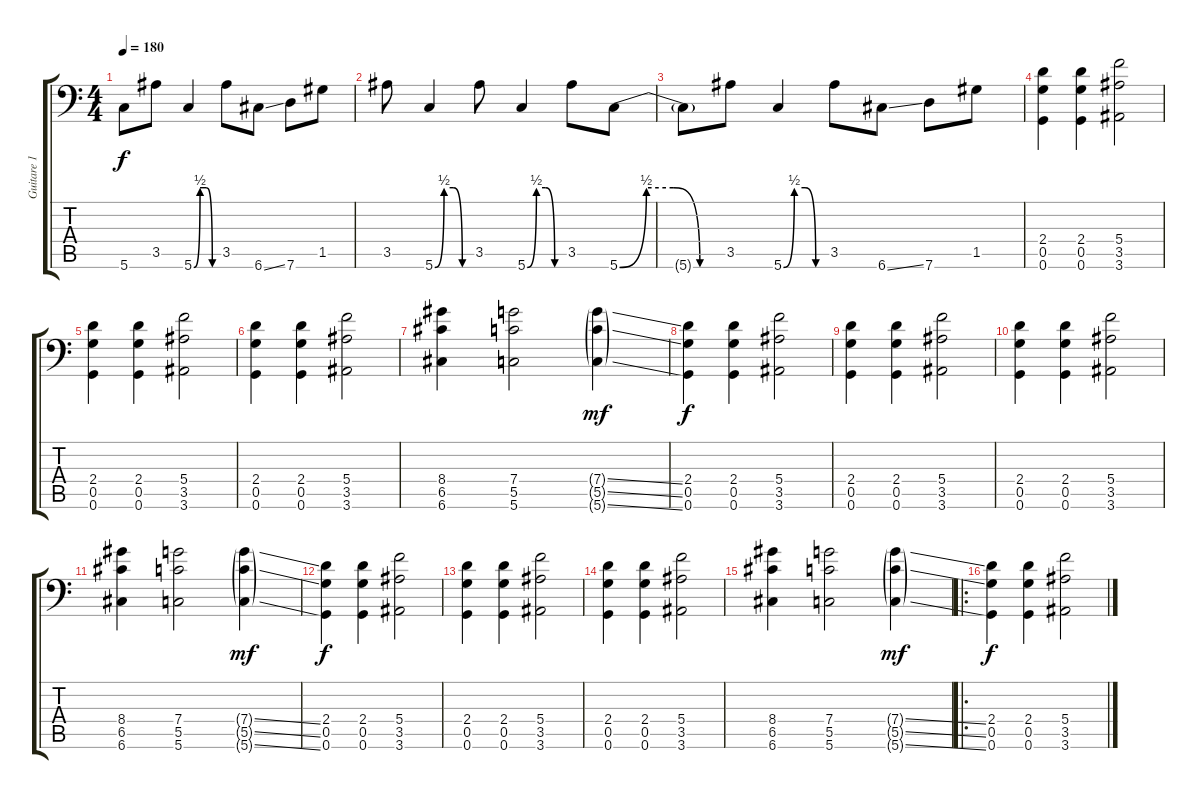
\track ("Guitare 1" "Guitare 1") {instrument overdrivenguitar}
\staff {score tabs}
\tuning (D4 A3 F3 C3 G2 G1) {hide}
\ts (4 4)
\tempo 180
\clef f4
\ks c
5.6{t}.8{dy f} 3.5.8 5.6{be (custom 0 0 15 2 30 2 45 0 60 0)}.4 3.5.8 6.6{ss}.8 7.6.8 1.5.8 |
3.5.8 5.6{be (custom 0 0 15 2 30 2 45 0 60 0)}.4 3.5.8 5.6{be (custom 0 0 15 2 30 2 45 0 60 0)}.4 3.5.8 5.6{be (custom 0 0 15 2 30 2 45 0 60 0)}.8 |
5.6{t}.8 3.5.8 5.6{be (custom 0 0 15 2 30 2 45 0 60 0)}.4 3.5.8 6.6{ss}.8 7.6.8 1.5.8 |
(2.4 0.5 0.6).4 (2.4 0.5 0.6).4 (5.4 3.5 3.6).2 |
(2.4 0.5 0.6).4 (2.4 0.5 0.6).4 (5.4 3.5 3.6).2 |
(2.4 0.5 0.6).4 (2.4 0.5 0.6).4 (5.4 3.5 3.6).2 |
(8.4 6.5 6.6).4 (7.4 5.5 5.6).2 (7.4{ss g} 5.5{ss g} 5.6{ss g}).4{dy mf} |
(2.4 0.5 0.6).4{dy f} (2.4 0.5 0.6).4 (5.4 3.5 3.6).2 |
(2.4 0.5 0.6).4 (2.4 0.5 0.6).4 (5.4 3.5 3.6).2 |
(2.4 0.5 0.6).4 (2.4 0.5 0.6).4 (5.4 3.5 3.6).2 |
(8.4 6.5 6.6).4 (7.4 5.5 5.6).2 (7.4{ss g} 5.5{ss g} 5.6{ss g}).4{dy mf} |
(2.4 0.5 0.6).4{dy f} (2.4 0.5 0.6).4 (5.4 3.5 3.6).2 |
(2.4 0.5 0.6).4 (2.4 0.5 0.6).4 (5.4 3.5 3.6).2 |
(2.4 0.5 0.6).4 (2.4 0.5 0.6).4 (5.4 3.5 3.6).2 |
(8.4 6.5 6.6).4 (7.4 5.5 5.6).2 (7.4{ss g} 5.5{ss g} 5.6{ss g}).4{dy mf} |
\ro
(2.4 0.5 0.6).4{dy f} (2.4 0.5 0.6).4 (5.4 3.5 3.6).2
